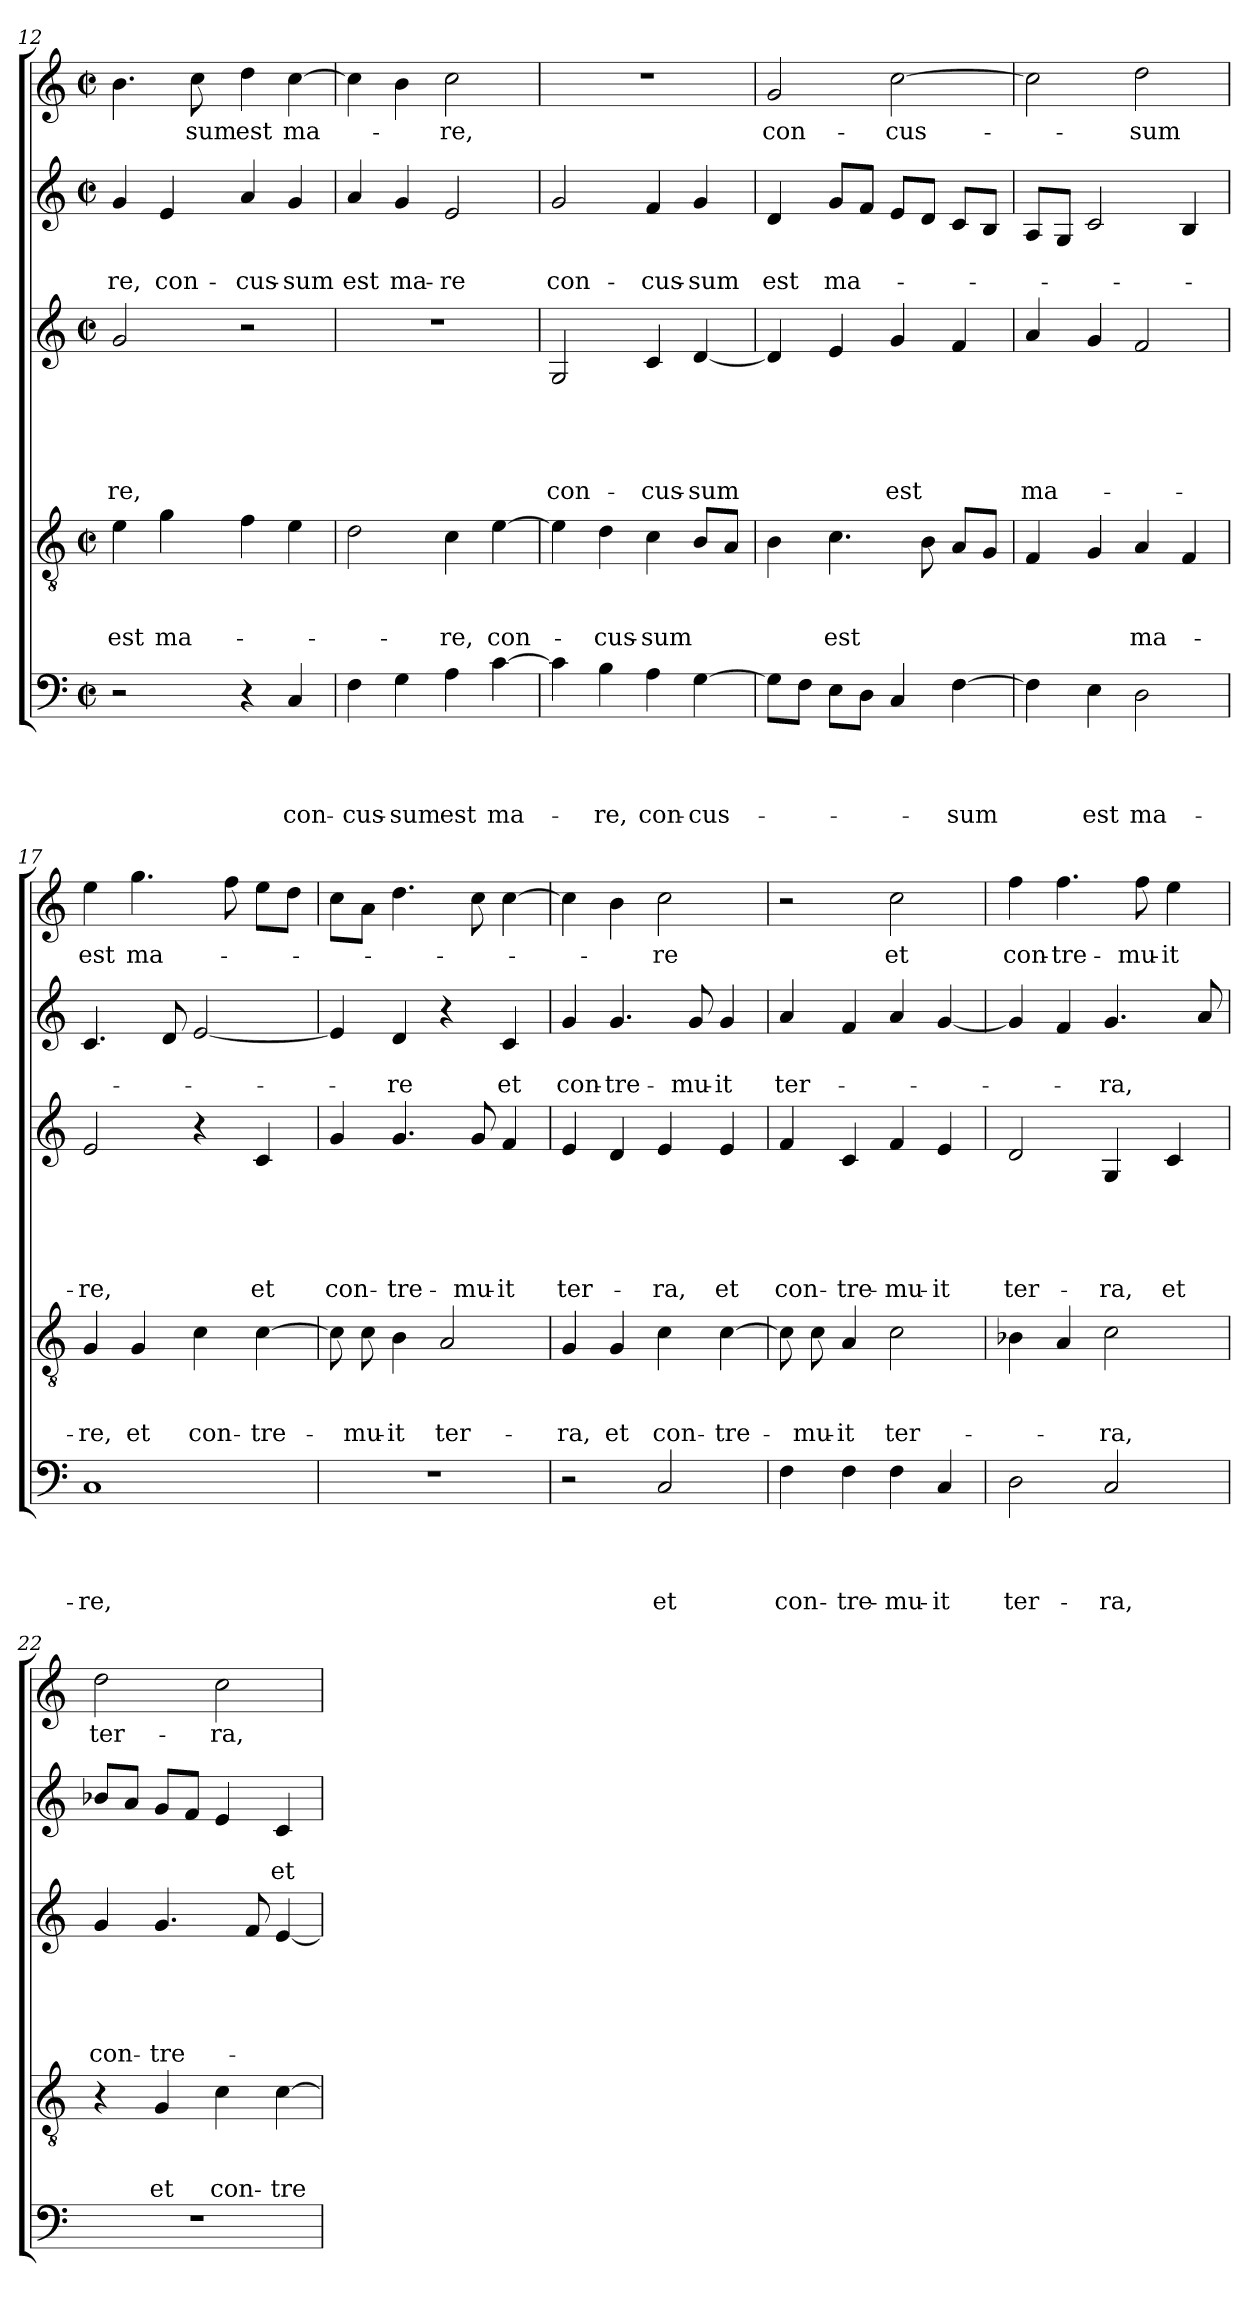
**kern	**text	**text	**text	**text	**kern	**text	**text	**text	**kern	**text	**text	**text	**text	**text	**kern	**text	**text	**kern	**text
*part5	*part5	*part5	*part5	*part5	*part4	*part4	*part4	*part4	*part3	*part3	*part3	*part3	*part3	*part3	*part2	*part2	*part2	*part1	*part1
*staff5	*staff5	*staff5	*staff5	*staff5	*staff4	*staff4	*staff4	*staff4	*staff3	*staff3	*staff3	*staff3	*staff3	*staff3	*staff2	*staff2	*staff2	*staff1	*staff1
*clefF4	*	*	*	*	*clefGv2	*	*	*	*clefG2	*	*	*	*	*	*clefG2	*	*	*clefG2	*
*k[]	*	*	*	*	*k[]	*	*	*	*k[]	*	*	*	*	*	*k[]	*	*	*k[]	*
*C:	*	*	*	*	*C:	*	*	*	*C:	*	*	*	*	*	*C:	*	*	*C:	*
*M2/2	*	*	*	*	*M2/2	*	*	*	*M2/2	*	*	*	*	*	*M2/2	*	*	*M2/2	*
*met(c|)	*	*	*	*	*met(c|)	*	*	*	*met(c|)	*	*	*	*	*	*met(c|)	*	*	*met(c|)	*
=12	=12	=12	=12	=12	=12	=12	=12	=12	=12	=12	=12	=12	=12	=12	=12	=12	=12	=12	=12
!	!	!	!	!	!	!	!	!LO:LY:b	!	!	!	!	!	!LO:LY:b	!	!	!LO:LY:b	!	!
2r	.	.	.	.	4e\	.	.	est	2g/	.	.	.	.	-re,	4g/	.	-re,	4.b\	.
!	!	!	!	!	!	!	!	!LO:LY:b	!	!	!	!	!	!	!	!	!LO:LY:b	!	!
.	.	.	.	.	4g\	.	.	ma-	.	.	.	.	.	.	4e/	.	con-	.	.
!	!	!	!	!	!	!	!	!	!	!	!	!	!	!	!	!	!	!	!LO:LY:b
.	.	.	.	.	.	.	.	.	.	.	.	.	.	.	.	.	.	8cc\	-sum
!	!	!	!	!	!	!	!	!	!	!	!	!	!	!	!	!	!LO:LY:b	!	!LO:LY:b
4r	.	.	.	.	4f\	.	.	.	2r	.	.	.	.	.	4a/	.	-cus-	4dd\	est
!	!	!	!	!LO:LY:b	!	!	!	!	!	!	!	!	!	!	!	!	!LO:LY:b	!	!LO:LY:b
4C/	.	.	.	con-	4e\	.	.	.	.	.	.	.	.	.	4g/	.	-sum	[4cc\	ma-
!!LO:LB:g=z
=13	=13	=13	=13	=13	=13	=13	=13	=13	=13	=13	=13	=13	=13	=13	=13	=13	=13	=13	=13
!	!	!	!	!LO:LY:b	!	!	!	!	!	!	!	!	!	!	!	!	!LO:LY:b	!	!
4F\	.	.	.	-cus-	2d\	.	.	.	1r	.	.	.	.	.	4a/	.	est	4cc\]	.
!	!	!	!	!LO:LY:b	!	!	!	!	!	!	!	!	!	!	!	!	!LO:LY:b	!	!
4G\	.	.	.	-sum	.	.	.	.	.	.	.	.	.	.	4g/	.	ma-	4b\	.
!	!	!	!	!LO:LY:b	!	!	!	!LO:LY:b	!	!	!	!	!	!	!	!	!LO:LY:b	!	!LO:LY:b
4A\	.	.	.	est	4c\	.	.	-re,	.	.	.	.	.	.	2e/	.	-re	2cc\	-re,
!	!	!	!	!LO:LY:b	!	!	!	!LO:LY:b	!	!	!	!	!	!	!	!	!	!	!
[4c\	.	.	.	ma-	[4e\	.	.	con-	.	.	.	.	.	.	.	.	.	.	.
=14	=14	=14	=14	=14	=14	=14	=14	=14	=14	=14	=14	=14	=14	=14	=14	=14	=14	=14	=14
!	!	!	!	!	!	!	!	!	!	!	!	!	!	!LO:LY:b	!	!	!LO:LY:b	!	!
4c\]	.	.	.	.	4e\]	.	.	.	2G/	.	.	.	.	con-	2g/	.	con-	1r	.
!	!	!	!	!LO:LY:b	!	!	!	!LO:LY:b	!	!	!	!	!	!	!	!	!	!	!
4B\	.	.	.	-re,	4d\	.	.	-cus-	.	.	.	.	.	.	.	.	.	.	.
!	!	!	!	!LO:LY:b	!	!	!	!LO:LY:b	!	!	!	!	!	!LO:LY:b	!	!	!LO:LY:b	!	!
4A\	.	.	.	con-	4c\	.	.	-sum	4c/	.	.	.	.	-cus-	4f/	.	-cus-	.	.
!	!	!	!	!LO:LY:b	!	!	!	!	!	!	!	!	!	!LO:LY:b	!	!	!LO:LY:b	!	!
[4G\	.	.	.	-cus-	8B/L	.	.	.	[4d/	.	.	.	.	-sum	4g/	.	-sum	.	.
.	.	.	.	.	8A/J	.	.	.	.	.	.	.	.	.	.	.	.	.	.
=15	=15	=15	=15	=15	=15	=15	=15	=15	=15	=15	=15	=15	=15	=15	=15	=15	=15	=15	=15
!	!	!	!	!	!	!	!	!	!	!	!	!	!	!	!	!	!LO:LY:b	!	!LO:LY:b
8G\L]	.	.	.	.	4B\	.	.	.	4d/]	.	.	.	.	.	4d/	.	est	2g/	con-
8F\J	.	.	.	.	.	.	.	.	.	.	.	.	.	.	.	.	.	.	.
!	!	!	!	!	!	!	!	!LO:LY:b	!	!	!	!	!	!	!	!	!LO:LY:b	!	!
8E\L	.	.	.	.	4.c\	.	.	est	4e/	.	.	.	.	.	8g/L	.	ma-	.	.
8D\J	.	.	.	.	.	.	.	.	.	.	.	.	.	.	8f/J	.	.	.	.
!	!	!	!	!	!	!	!	!	!	!	!	!	!	!LO:LY:b	!	!	!	!	!LO:LY:b
4C/	.	.	.	.	.	.	.	.	4g/	.	.	.	.	est	8e/L	.	.	[2cc\	-cus-
.	.	.	.	.	8B\	.	.	.	.	.	.	.	.	.	8d/J	.	.	.	.
!	!	!	!	!LO:LY:b	!	!	!	!	!	!	!	!	!	!	!	!	!	!	!
[4F\	.	.	.	-sum	8A/L	.	.	.	4f/	.	.	.	.	.	8c/L	.	.	.	.
.	.	.	.	.	8G/J	.	.	.	.	.	.	.	.	.	8B/J	.	.	.	.
=16	=16	=16	=16	=16	=16	=16	=16	=16	=16	=16	=16	=16	=16	=16	=16	=16	=16	=16	=16
!	!	!	!	!	!	!	!	!	!	!	!	!	!	!LO:LY:b	!	!	!	!	!
4F\]	.	.	.	.	4F/	.	.	.	4a/	.	.	.	.	ma-	8A/L	.	.	2cc\]	.
.	.	.	.	.	.	.	.	.	.	.	.	.	.	.	8G/J	.	.	.	.
!	!	!	!	!LO:LY:b	!	!	!	!	!	!	!	!	!	!	!	!	!	!	!
4E\	.	.	.	est	4G/	.	.	.	4g/	.	.	.	.	.	2c/	.	.	.	.
!	!	!	!	!LO:LY:b	!	!	!	!LO:LY:b	!	!	!	!	!	!	!	!	!	!	!LO:LY:b
2D\	.	.	.	ma-	4A/	.	.	ma-	2f/	.	.	.	.	.	.	.	.	2dd\	-sum
.	.	.	.	.	4F/	.	.	.	.	.	.	.	.	.	4B/	.	.	.	.
=17	=17	=17	=17	=17	=17	=17	=17	=17	=17	=17	=17	=17	=17	=17	=17	=17	=17	=17	=17
!	!	!	!	!LO:LY:b	!	!	!	!LO:LY:b	!	!	!	!	!	!LO:LY:b	!	!	!	!	!LO:LY:b
1C	.	.	.	-re,	4G/	.	.	-re,	2e/	.	.	.	.	-re,	4.c/	.	.	4ee\	est
!	!	!	!	!	!	!	!	!LO:LY:b	!	!	!	!	!	!	!	!	!	!	!LO:LY:b
.	.	.	.	.	4G/	.	.	et	.	.	.	.	.	.	.	.	.	4.gg\	ma-
.	.	.	.	.	.	.	.	.	.	.	.	.	.	.	8d/	.	.	.	.
!	!	!	!	!	!	!	!	!LO:LY:b	!	!	!	!	!	!	!	!	!	!	!
.	.	.	.	.	4c\	.	.	con-	4r	.	.	.	.	.	[2e/	.	.	.	.
.	.	.	.	.	.	.	.	.	.	.	.	.	.	.	.	.	.	8ff\	.
!	!	!	!	!	!	!	!	!LO:LY:b	!	!	!	!	!	!LO:LY:b	!	!	!	!	!
.	.	.	.	.	[4c\	.	.	-tre-	4c/	.	.	.	.	et	.	.	.	8ee\L	.
.	.	.	.	.	.	.	.	.	.	.	.	.	.	.	.	.	.	8dd\J	.
=18	=18	=18	=18	=18	=18	=18	=18	=18	=18	=18	=18	=18	=18	=18	=18	=18	=18	=18	=18
!	!	!	!	!	!	!	!	!	!	!	!	!	!	!LO:LY:b	!	!	!	!	!
1r	.	.	.	.	8c\]	.	.	.	4g/	.	.	.	.	con-	4e/]	.	.	8cc\L	.
!	!	!	!	!	!	!	!	!LO:LY:b	!	!	!	!	!	!	!	!	!	!	!
.	.	.	.	.	8c\	.	.	-mu-	.	.	.	.	.	.	.	.	.	8a\J	.
!	!	!	!	!	!	!	!	!LO:LY:b	!	!	!	!	!	!LO:LY:b	!	!	!LO:LY:b	!	!
.	.	.	.	.	4B\	.	.	-it	4.g/	.	.	.	.	-tre-	4d/	.	-re	4.dd\	.
!	!	!	!	!	!	!	!	!LO:LY:b	!	!	!	!	!	!	!	!	!	!	!
.	.	.	.	.	2A/	.	.	ter-	.	.	.	.	.	.	4r	.	.	.	.
!	!	!	!	!	!	!	!	!	!	!	!	!	!	!LO:LY:b	!	!	!	!	!
.	.	.	.	.	.	.	.	.	8g/	.	.	.	.	-mu-	.	.	.	8cc\	.
!	!	!	!	!	!	!	!	!	!	!	!	!	!	!LO:LY:b	!	!	!LO:LY:b	!	!
.	.	.	.	.	.	.	.	.	4f/	.	.	.	.	-it	4c/	.	et	[4cc\	.
!!LO:LB:g=z
=19	=19	=19	=19	=19	=19	=19	=19	=19	=19	=19	=19	=19	=19	=19	=19	=19	=19	=19	=19
!	!	!	!	!	!	!	!	!LO:LY:b	!	!	!	!	!	!LO:LY:b	!	!	!LO:LY:b	!	!
2r	.	.	.	.	4G/	.	.	-ra,	4e/	.	.	.	.	ter-	4g/	.	con-	4cc\]	.
!	!	!	!	!	!	!	!	!LO:LY:b	!	!	!	!	!	!	!	!	!LO:LY:b	!	!
.	.	.	.	.	4G/	.	.	et	4d/	.	.	.	.	.	4.g/	.	-tre-	4b\	.
!	!	!	!	!LO:LY:b	!	!	!	!LO:LY:b	!	!	!	!	!	!LO:LY:b	!	!	!	!	!LO:LY:b
2C/	.	.	.	et	4c\	.	.	con-	4e/	.	.	.	.	-ra,	.	.	.	2cc\	-re
!	!	!	!	!	!	!	!	!	!	!	!	!	!	!	!	!	!LO:LY:b	!	!
.	.	.	.	.	.	.	.	.	.	.	.	.	.	.	8g/	.	-mu-	.	.
!	!	!	!	!	!	!	!	!LO:LY:b	!	!	!	!	!	!LO:LY:b	!	!	!LO:LY:b	!	!
.	.	.	.	.	[4c\	.	.	-tre-	4e/	.	.	.	.	et	4g/	.	-it	.	.
=20	=20	=20	=20	=20	=20	=20	=20	=20	=20	=20	=20	=20	=20	=20	=20	=20	=20	=20	=20
!	!	!	!	!LO:LY:b	!	!	!	!	!	!	!	!	!	!LO:LY:b	!	!	!LO:LY:b	!	!
4F\	.	.	.	con-	8c\]	.	.	.	4f/	.	.	.	.	con-	4a/	.	ter-	2r	.
!	!	!	!	!	!	!	!	!LO:LY:b	!	!	!	!	!	!	!	!	!	!	!
.	.	.	.	.	8c\	.	.	-mu-	.	.	.	.	.	.	.	.	.	.	.
!	!	!	!	!LO:LY:b	!	!	!	!LO:LY:b	!	!	!	!	!	!LO:LY:b	!	!	!	!	!
4F\	.	.	.	-tre-	4A/	.	.	-it	4c/	.	.	.	.	-tre-	4f/	.	.	.	.
!	!	!	!	!LO:LY:b	!	!	!	!LO:LY:b	!	!	!	!	!	!LO:LY:b	!	!	!	!	!LO:LY:b
4F\	.	.	.	-mu-	2c\	.	.	ter-	4f/	.	.	.	.	-mu-	4a/	.	.	2cc\	et
!	!	!	!	!LO:LY:b	!	!	!	!	!	!	!	!	!	!LO:LY:b	!	!	!	!	!
4C/	.	.	.	-it	.	.	.	.	4e/	.	.	.	.	-it	[4g/	.	.	.	.
=21	=21	=21	=21	=21	=21	=21	=21	=21	=21	=21	=21	=21	=21	=21	=21	=21	=21	=21	=21
!	!	!	!	!LO:LY:b	!	!	!	!	!	!	!	!	!	!LO:LY:b	!	!	!	!	!LO:LY:b
2D\	.	.	.	ter-	4B-X\	.	.	.	2d/	.	.	.	.	ter-	4g/]	.	.	4ff\	con-
!	!	!	!	!	!	!	!	!	!	!	!	!	!	!	!	!	!	!	!LO:LY:b
.	.	.	.	.	4A/	.	.	.	.	.	.	.	.	.	4f/	.	.	4.ff\	-tre-
!	!	!	!	!LO:LY:b	!	!	!	!LO:LY:b	!	!	!	!	!	!LO:LY:b	!	!	!LO:LY:b	!	!
2C/	.	.	.	-ra,	2c\	.	.	-ra,	4G/	.	.	.	.	-ra,	4.g/	.	-ra,	.	.
!	!	!	!	!	!	!	!	!	!	!	!	!	!	!	!	!	!	!	!LO:LY:b
.	.	.	.	.	.	.	.	.	.	.	.	.	.	.	.	.	.	8ff\	-mu-
!	!	!	!	!	!	!	!	!	!	!	!	!	!	!LO:LY:b	!	!	!	!	!LO:LY:b
.	.	.	.	.	.	.	.	.	4c/	.	.	.	.	et	.	.	.	4ee\	-it
.	.	.	.	.	.	.	.	.	.	.	.	.	.	.	8a/	.	.	.	.
=22	=22	=22	=22	=22	=22	=22	=22	=22	=22	=22	=22	=22	=22	=22	=22	=22	=22	=22	=22
!	!	!	!	!	!	!	!	!	!	!	!	!	!	!LO:LY:b	!	!	!	!	!LO:LY:b
1r	.	.	.	.	4r	.	.	.	4g/	.	.	.	.	con-	8b-X/L	.	.	2dd\	ter-
.	.	.	.	.	.	.	.	.	.	.	.	.	.	.	8a/J	.	.	.	.
!	!	!	!	!	!	!	!	!LO:LY:b	!	!	!	!	!	!LO:LY:b	!	!	!	!	!
.	.	.	.	.	4G/	.	.	et	4.g/	.	.	.	.	-tre-	8g/L	.	.	.	.
.	.	.	.	.	.	.	.	.	.	.	.	.	.	.	8f/J	.	.	.	.
!	!	!	!	!	!	!	!	!LO:LY:b	!	!	!	!	!	!	!	!	!	!	!LO:LY:b
.	.	.	.	.	4c\	.	.	con-	.	.	.	.	.	.	4e/	.	.	2cc\	-ra,
.	.	.	.	.	.	.	.	.	8f/	.	.	.	.	.	.	.	.	.	.
!	!	!	!	!	!	!	!	!LO:LY:b	!	!	!	!	!	!	!	!	!LO:LY:b	!	!
.	.	.	.	.	[4c\	.	.	-tre-	[4e/	.	.	.	.	.	4c/	.	et	.	.
=	=	=	=	=	=	=	=	=	=	=	=	=	=	=	=	=	=	=	=
*-	*-	*-	*-	*-	*-	*-	*-	*-	*-	*-	*-	*-	*-	*-	*-	*-	*-	*-	*-
